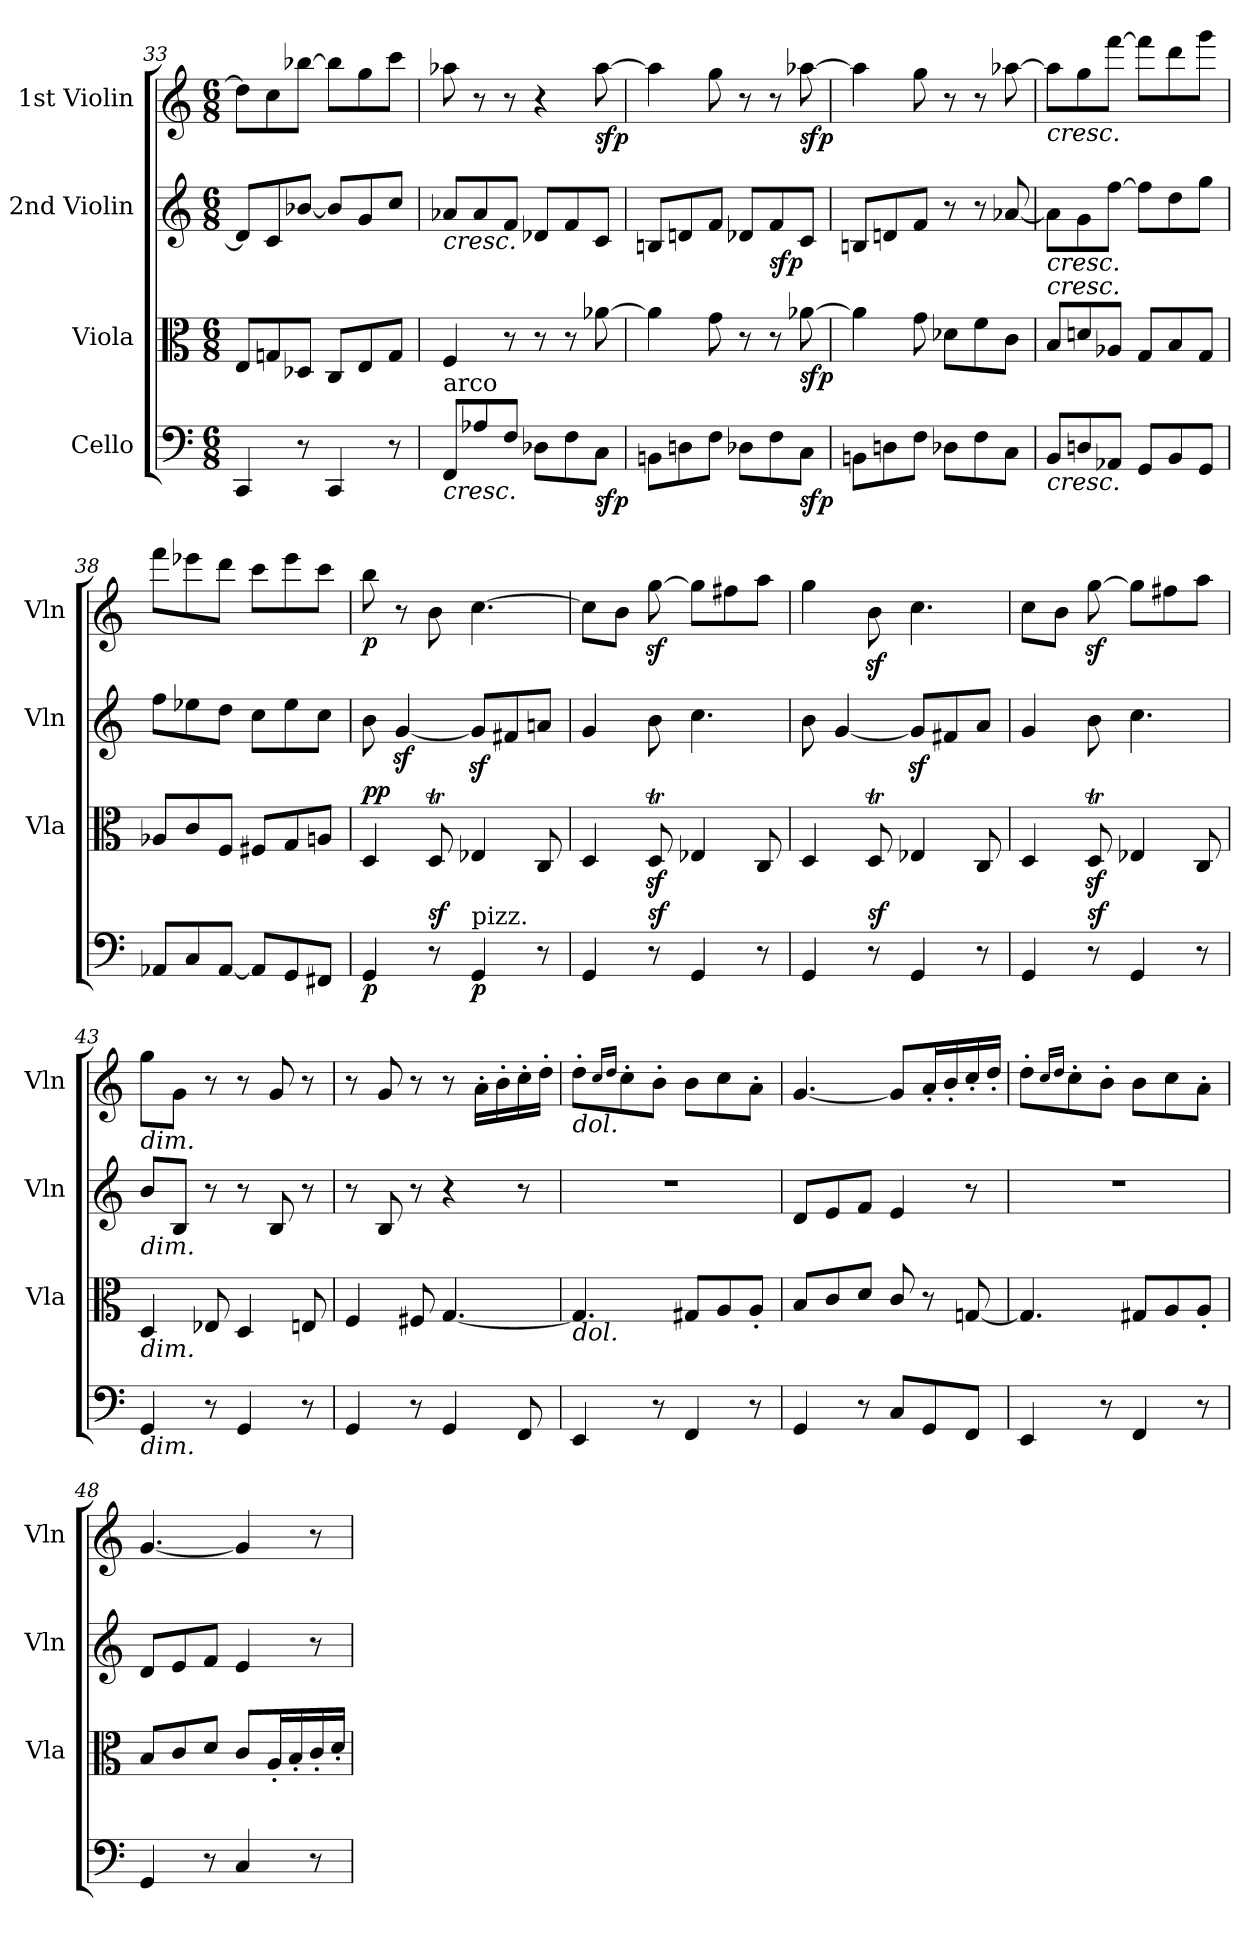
**kern	**dynam	**kern	**dynam	**kern	**dynam	**kern	**dynam
*part4	*part4	*part3	*part3	*part2	*part2	*part1	*part1
*staff4	*staff4	*staff3	*staff3	*staff2	*staff2	*staff1	*staff1
*I"Cello	*	*I"Viola	*	*I"2nd Violin	*	*I"1st Violin	*
*	*	*I'Vla	*	*I'Vln	*	*I'Vln	*
!!LO:LB:g=z
*clefF4	*	*clefC3	*	*clefG2	*	*clefG2	*
*k[]	*	*k[]	*	*k[]	*	*k[]	*
*M6/8	*	*M6/8	*	*M6/8	*	*M6/8	*
=33	=33	=33	=33	=33	=33	=33	=33
4CC/	.	8E/L	.	8d-/L]	.	8dd-\L]	.
.	.	8Gn/	.	8c/	.	8cc\	.
8r	.	8D-X/J	.	[8b-X/J	.	[8bb-X\J	.
4CC/	.	8C/L	.	8b-/L]	.	8bb-\L]	.
.	.	8E/	.	8g/	.	8gg\	.
8r	.	8G/J	.	8cc/J	.	8ccc\J	.
=34	=34	=34	=34	=34	=34	=34	=34
!	!	!	!	!LO:TX:b:i:t=cresc.	!	!	!
!LO:TX:b:i:t=cresc.	!	!	!	!	!	!	!
!LO:TX:a:t=arco	!	!	!	!	!	!	!
8FF/L	.	4F/	.	8a-X/L	.	8aa-X\	.
8A-X/	.	.	.	8a-/	.	8r	.
8F/J	.	8r	.	8f/J	.	8r	.
8D-X\L	.	8r	.	8d-X/L	.	4r	.
8F\	.	8r	.	8f/	.	.	.
!	!LO:DY:b	!	!LO:DY:b	!	!	!	!
!	!	!	!LO:DY:n=1:a	!	!	!	!LO:DY:b
8C\J	sfp	[8a-X\	sfp sfp	8c/J	.	[8aa-\	sfp
=35	=35	=35	=35	=35	=35	=35	=35
8BBn\L	.	4a-\]	.	8Bn/L	.	4aa-\]	.
8Dn\	.	.	.	8dn/	.	.	.
8F\J	.	8g\	.	8f/J	.	8gg\	.
8D-X\L	.	8r	.	8d-X/L	.	8r	.
!	!	!	!	!	!LO:DY:b	!	!
8F\	.	8r	.	8f/	sfp	8r	.
!	!LO:DY:b	!	!LO:DY:b	!	!	!	!LO:DY:b
8C\J	sfp	[8a-X\	sfp	8c/J	.	[8aa-X\	sfp
=36	=36	=36	=36	=36	=36	=36	=36
8BBn\L	.	4a-\]	.	8Bn/L	.	4aa-\]	.
8Dn\	.	.	.	8dn/	.	.	.
8F\J	.	8g\	.	8f/J	.	8gg\	.
8D-X\L	.	8d-X\L	.	8r	.	8r	.
8F\	.	8f\	.	8r	.	8r	.
8C\J	.	8c\J	.	[8a-X/	.	[8aa-X\	.
!!LO:PB:g=z
=37	=37	=37	=37	=37	=37	=37	=37
!	!	!	!	!	!	!LO:TX:b:i:t=cresc.	!
!	!	!	!	!LO:TX:b:i:t=cresc.	!	!	!
!	!	!LO:TX:a:i:t=cresc.	!	!	!	!	!
!LO:TX:b:i:t=cresc.	!	!	!	!	!	!	!
8BB/L	.	8B/L	.	8a-\L]	.	8aa-\L]	.
8Dn/	.	8dn/	.	8g\	.	8gg\	.
8AA-X/J	.	8A-X/J	.	[8ff\J	.	[8fff\J	.
8GG/L	.	8G/L	.	8ff\L]	.	8fff\L]	.
8BB/	.	8B/	.	8dd\	.	8ddd\	.
8GG/J	.	8G/J	.	8gg\J	.	8ggg\J	.
=38	=38	=38	=38	=38	=38	=38	=38
8AA-X/L	.	8A-X/L	.	8ff\L	.	8fff\L	.
8C/	.	8c/	.	8ee-X\	.	8eee-X\	.
[8AA-/J	.	8F/J	.	8dd\J	.	8ddd\J	.
8AA-/L]	.	8F#X/L	.	8cc\L	.	8ccc\L	.
8GG/	.	8G/	.	8ee-\	.	8eee-\	.
8FF#X/J	.	8An/J	.	8cc\J	.	8ccc\J	.
=39	=39	=39	=39	=39	=39	=39	=39
!	!LO:DY:b	!	!LO:DY:b	!	!	!	!
!	!	!	!LO:DY:n=1:a	!	!	!	!LO:DY:b
4GG/	p	4D/	p p	8b\	.	8bb\	p
.	.	.	.	[4gz</	.	8r	.
!	!LO:DY:a	!	!	!	!	!	!
8r	sf	8DT/	.	.	.	8b\	.
!LO:TX:a:t=pizz.	!	!	!	!	!	!	!
!	!LO:DY:b	!	!	!	!	!	!
4GG/	p	4E-X/	.	8gz>/L]	.	[4.cc\	.
.	.	.	.	8f#X/	.	.	.
8r	.	8C/	.	8an/J	.	.	.
!!LO:LB:g=z
=40	=40	=40	=40	=40	=40	=40	=40
4GG/	.	4D/	.	4g/	.	8cc\L]	.
.	.	.	.	.	.	8b\J	.
!	!LO:DY:a	!	!	!	!	!	!
8r	sf	8Dz>T/	.	8b\	.	[8ggz<\	.
4GG/	.	4E-X/	.	4.cc\	.	8gg\L]	.
.	.	.	.	.	.	8ff#X\	.
8r	.	8C/	.	.	.	8aa\J	.
!!LO:LB:g=z
=41	=41	=41	=41	=41	=41	=41	=41
4GG/	.	4D/	.	8b\	.	4gg\	.
.	.	.	.	[4g/	.	.	.
!	!LO:DY:a	!	!	!	!	!	!
8r	sf	8DT/	.	.	.	8bz<\	.
4GG/	.	4E-X/	.	8gz</L]	.	4.cc\	.
.	.	.	.	8f#X/	.	.	.
8r	.	8C/	.	8a/J	.	.	.
=42	=42	=42	=42	=42	=42	=42	=42
4GG/	.	4D/	.	4g/	.	8cc\L	.
.	.	.	.	.	.	8b\J	.
!	!LO:DY:a	!	!	!	!	!	!
8r	sf	8Dz>T/	.	8b\	.	[8ggz<\	.
4GG/	.	4E-X/	.	4.cc\	.	8gg\L]	.
.	.	.	.	.	.	8ff#X\	.
8r	.	8C/	.	.	.	8aa\J	.
=43	=43	=43	=43	=43	=43	=43	=43
!	!	!	!	!	!	!LO:TX:b:i:t=dim.	!
!	!	!	!	!LO:TX:b:i:t=dim.	!	!	!
!	!	!LO:TX:b:i:t=dim.	!	!	!	!	!
!LO:TX:b:i:t=dim.	!	!	!	!	!	!	!
4GG/	.	4D/	.	8b/L	.	8gg\L	.
.	.	.	.	8B/J	.	8g\J	.
8r	.	8E-X/	.	8r	.	8r	.
4GG/	.	4D/	.	8r	.	8r	.
.	.	.	.	8B/	.	8g/	.
8r	.	8En/	.	8r	.	8r	.
=44	=44	=44	=44	=44	=44	=44	=44
4GG/	.	4F/	.	8r	.	8r	.
.	.	.	.	8B/	.	8g/	.
8r	.	8F#X/	.	8r	.	8r	.
4GG/	.	[4.G/	.	4r	.	8r	.
.	.	.	.	.	.	16a'\LL	.
.	.	.	.	.	.	16b'\	.
8FF/	.	.	.	8r	.	16cc'\	.
.	.	.	.	.	.	16dd'\JJ	.
=45	=45	=45	=45	=45	=45	=45	=45
!	!	!	!	!	!	!LO:TX:b:i:t=dol.	!
!	!	!LO:TX:b:i:t=dol.	!	!	!	!	!
4EE/	.	4.G/]	.	2.r	.	8dd'\L	.
.	.	.	.	.	.	16qcc/LL	.
.	.	.	.	.	.	16qdd/JJ	.
.	.	.	.	.	.	8cc'\	.
8r	.	.	.	.	.	8b'\J	.
4FF/	.	8G#X/L	.	.	.	8b\L	.
.	.	8A/	.	.	.	8cc\	.
8r	.	8A'/J	.	.	.	8a'\J	.
!!LO:PB:g=z
=46	=46	=46	=46	=46	=46	=46	=46
4GG/	.	8B/L	.	8d/L	.	[4.g/	.
.	.	8c/	.	8e/	.	.	.
8r	.	8d/J	.	8f/J	.	.	.
8C/L	.	8c/	.	4e/	.	8g/L]	.
8GG/	.	8r	.	.	.	16a'/L	.
.	.	.	.	.	.	16b'/	.
8FF/J	.	[8Gn/	.	8r	.	16cc'/	.
.	.	.	.	.	.	16dd'/JJ	.
=47	=47	=47	=47	=47	=47	=47	=47
4EE/	.	4.G/]	.	2.r	.	8dd'\L	.
.	.	.	.	.	.	16qcc/LL	.
.	.	.	.	.	.	16qdd/JJ	.
.	.	.	.	.	.	8cc'\	.
8r	.	.	.	.	.	8b'\J	.
4FF/	.	8G#X/L	.	.	.	8b\L	.
.	.	8A/	.	.	.	8cc\	.
8r	.	8A'/J	.	.	.	8a'\J	.
=48	=48	=48	=48	=48	=48	=48	=48
4GG/	.	8B/L	.	8d/L	.	[4.g/	.
.	.	8c/	.	8e/	.	.	.
8r	.	8d/J	.	8f/J	.	.	.
4C/	.	8c/L	.	4e/	.	4g/]	.
.	.	16A'/L	.	.	.	.	.
.	.	16B'/	.	.	.	.	.
8r	.	16c'/	.	8r	.	8r	.
.	.	16d'/JJ	.	.	.	.	.
=	=	=	=	=	=	=	=
*-	*-	*-	*-	*-	*-	*-	*-
